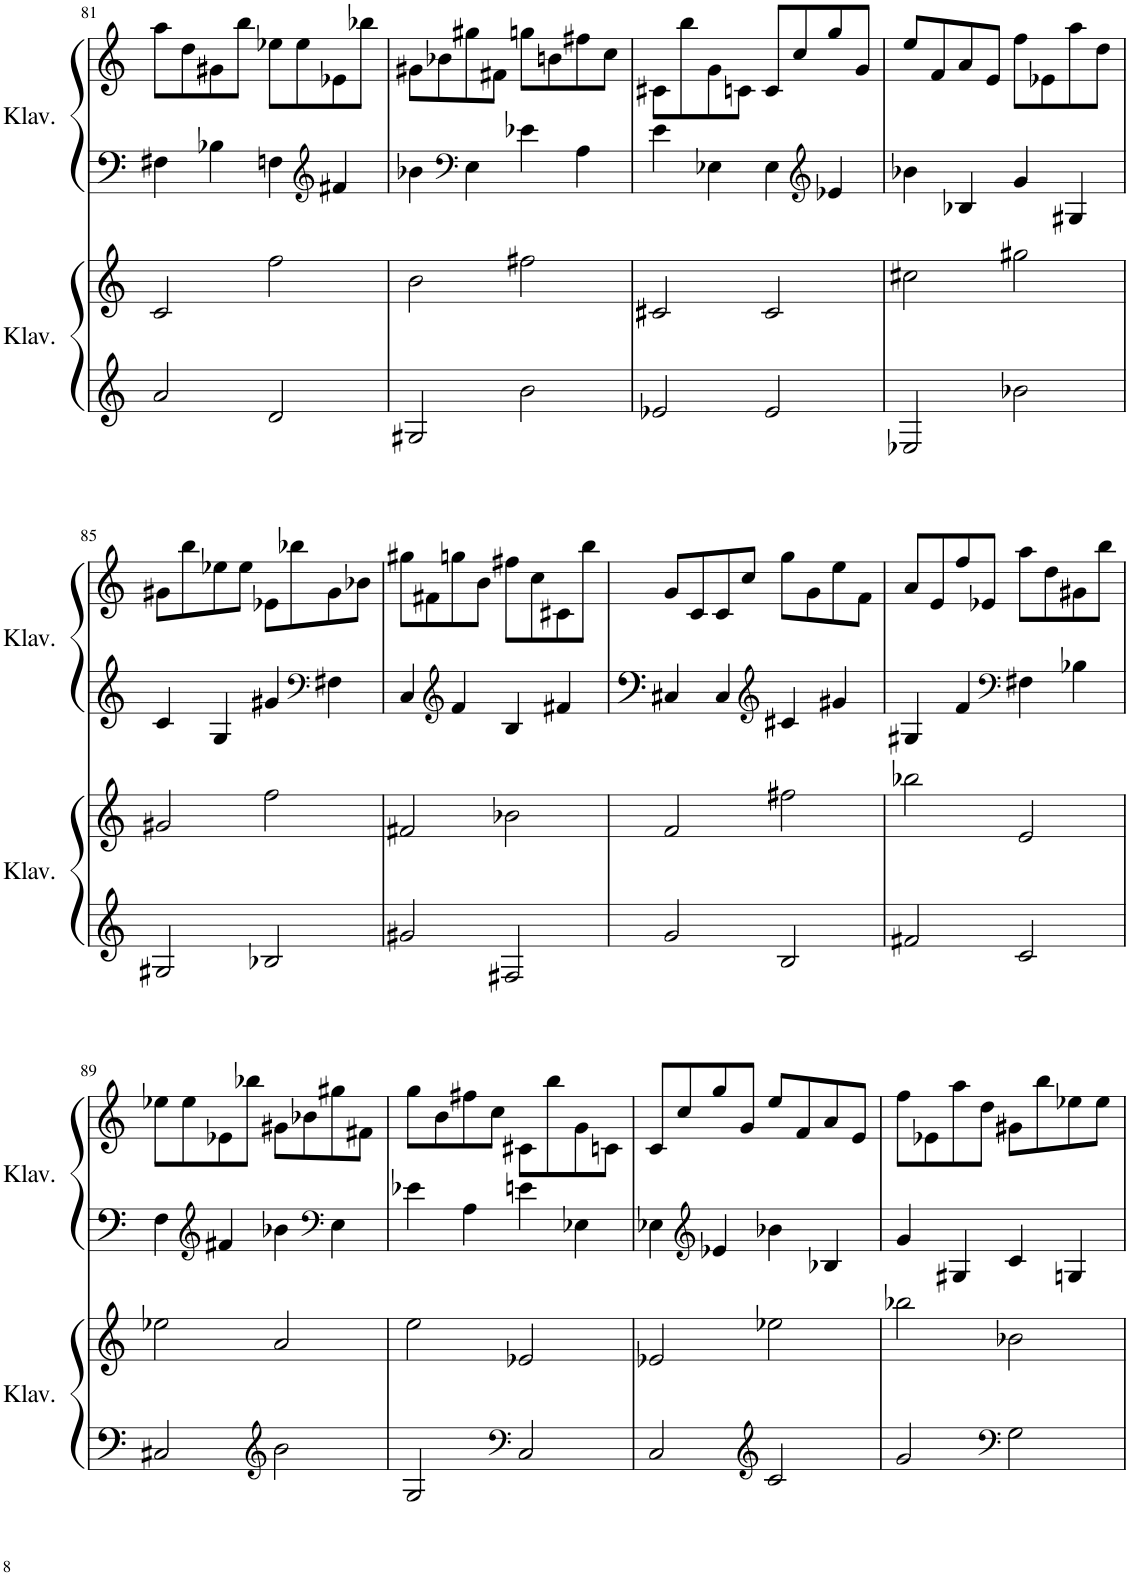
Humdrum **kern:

**kern	**kern	**kern	**kern
*part2	*part2	*part1	*part1
*staff4	*staff3	*staff2	*staff1
*I"Klavier	*	*I"Klavier	*
*I'Klav.	*	*I'Klav.	*
!!LO:PB:g=z
*clefF4	*clefG2	*clefF4	*clefG2
*k[]	*k[]	*k[]	*k[]
*M4/4	*M4/4	*M4/4	*M4/4
=81	=81	=81	=81
2a/	2c/	4F#X\	8aa\L
.	.	.	8dd\
.	.	4B-X\	8g#X\
.	.	.	8bb\J
2d/	2ff\	4Fn\	8ee-X\L
.	.	.	8ee-\
*	*	*clefG2	*
.	.	4f#X/	8e-X\
.	.	.	8bb-X\J
=82	=82	=82	=82
2G#X/	2b\	4b-X\	8g#X\L
.	.	.	8b-X\
*	*	*clefF4	*
.	.	4E\	8gg#X\
.	.	.	8f#X\J
2b\	2ff#X\	4e-X\	8ggn\L
.	.	.	8bn\
.	.	4A\	8ff#X\
.	.	.	8cc\J
=83	=83	=83	=83
2e-X/	2c#X/	4e\	8c#X\L
.	.	.	8bb\
.	.	4E-X\	8g\
.	.	.	8cn\J
2e-/	2c#/	4E-\	8c/L
.	.	.	8cc/
*	*	*clefG2	*
.	.	4e-X/	8gg/
.	.	.	8g/J
=84	=84	=84	=84
2E-X/	2cc#X\	4b-X\	8ee/L
.	.	.	8f/
.	.	4B-X/	8a/
.	.	.	8e/J
2b-X\	2gg#X\	4g/	8ff\L
.	.	.	8e-X\
.	.	4G#X/	8aa\
.	.	.	8dd\J
!!LO:LB:g=z
=85	=85	=85	=85
2G#X/	2g#X/	4c/	8g#X\L
.	.	.	8bb\
.	.	4G/	8ee-X\
.	.	.	8ee-\J
2B-X/	2ff\	4g#X/	8e-X\L
.	.	.	8bb-X\
*	*	*clefF4	*
.	.	4F#X\	8g#\
.	.	.	8b-X\J
=86	=86	=86	=86
2g#X/	2f#X/	4C/	8gg#X\L
.	.	.	8f#X\
*	*	*clefG2	*
.	.	4f/	8ggn\
.	.	.	8b\J
2F#X/	2b-X\	4B/	8ff#X\L
.	.	.	8cc\
.	.	4f#X/	8c#X\
.	.	.	8bb\J
=87	=87	=87	=87
2g/	2f/	4C#X/	8g/L
.	.	.	8c/
.	.	4C#/	8c/
.	.	.	8cc/J
*	*	*clefG2	*
2B/	2ff#X\	4c#X/	8gg\L
.	.	.	8g\
.	.	4g#X/	8ee\
.	.	.	8f\J
=88	=88	=88	=88
2f#X/	2bb-X\	4G#X/	8a/L
.	.	.	8e/
.	.	4f/	8ff/
.	.	.	8e-X/J
*	*	*clefF4	*
2c/	2e/	4F#X\	8aa\L
.	.	.	8dd\
.	.	4B-X\	8g#X\
.	.	.	8bb\J
!!LO:LB:g=z
=89	=89	=89	=89
2C#X/	2ee-X\	4F\	8ee-X\L
.	.	.	8ee-\
*	*	*clefG2	*
.	.	4f#X/	8e-X\
.	.	.	8bb-X\J
*clefG2	*	*	*
2b\	2a/	4b-X\	8g#X\L
.	.	.	8b-X\
*	*	*clefF4	*
.	.	4E\	8gg#X\
.	.	.	8f#X\J
=90	=90	=90	=90
2G/	2ee\	4e-X\	8gg\L
.	.	.	8b\
.	.	4A\	8ff#X\
.	.	.	8cc\J
*clefF4	*	*	*
2C/	2e-X/	4en\	8c#X\L
.	.	.	8bb\
.	.	4E-X\	8g\
.	.	.	8cn\J
=91	=91	=91	=91
2C/	2e-X/	4E-X\	8c/L
.	.	.	8cc/
*	*	*clefG2	*
.	.	4e-X/	8gg/
.	.	.	8g/J
*clefG2	*	*	*
2c/	2ee-X\	4b-X\	8ee/L
.	.	.	8f/
.	.	4B-X/	8a/
.	.	.	8e/J
=92	=92	=92	=92
2g/	2bb-X\	4g/	8ff\L
.	.	.	8e-X\
.	.	4G#X/	8aa\
.	.	.	8dd\J
*clefF4	*	*	*
2G\	2b-X\	4c/	8g#X\L
.	.	.	8bb\
.	.	4Gn/	8ee-X\
.	.	.	8ee-\J
=	=	=	=
*-	*-	*-	*-
